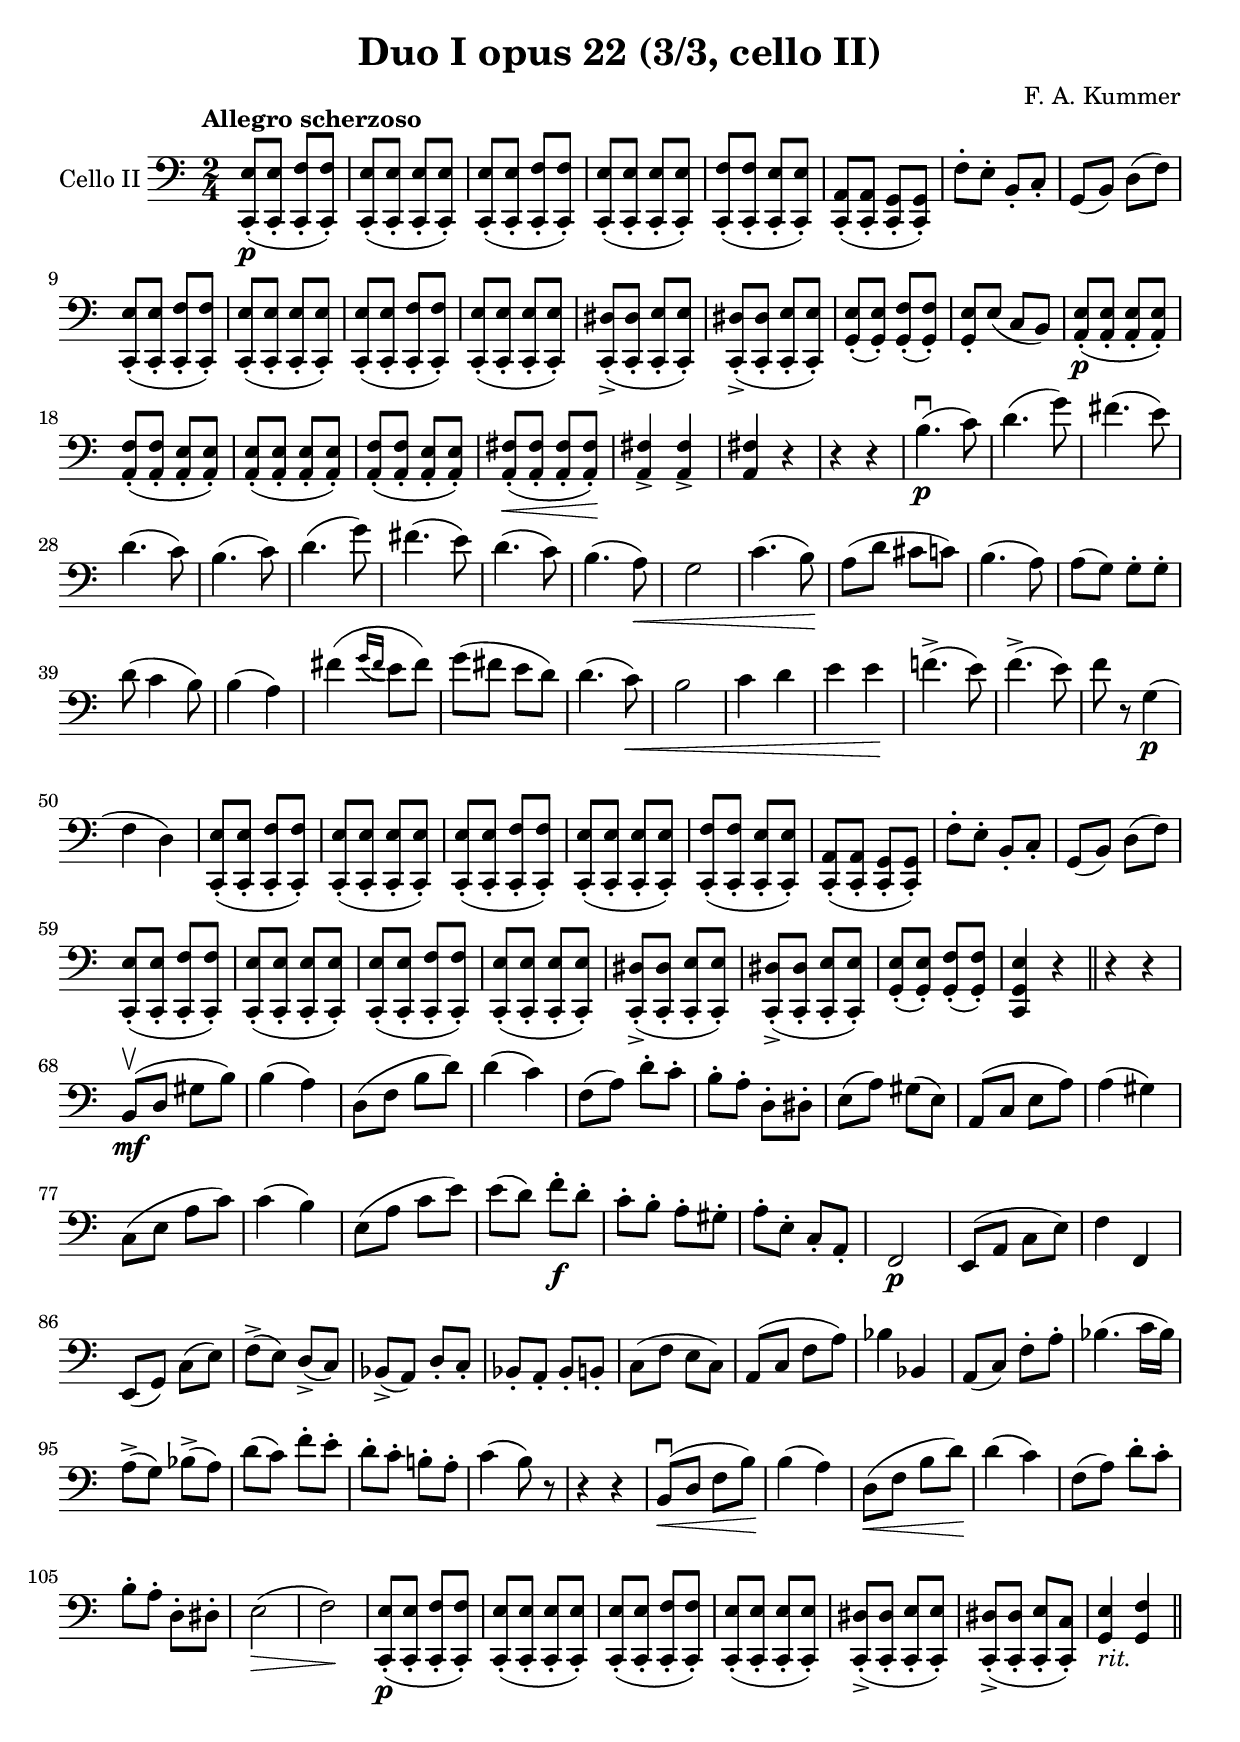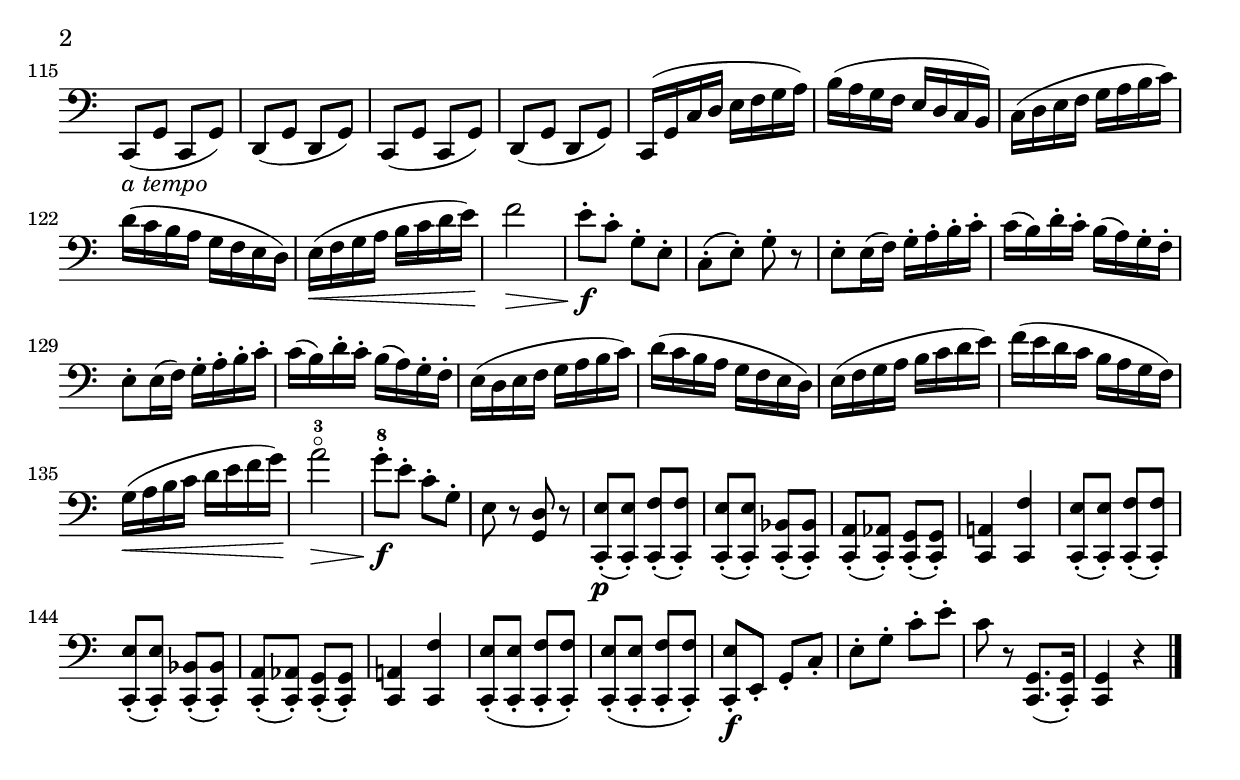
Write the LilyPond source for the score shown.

#(set-global-staff-size 21)

\version "2.18.2"

\header {
  title    = "Duo I opus 22 (3/3, cello II)"
  composer = "F. A. Kummer"
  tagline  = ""
}

\language "italiano"

allonger = \markup {
  \center-column {
    \combine
    \draw-line #'(-4 . 0)
    \arrow-head #X #RIGHT ##f
  }
}

allongercourt = \markup {
  \center-column {
    \combine
    \draw-line #'(-2 . 0)
    \arrow-head #X #RIGHT ##f
  }
}

retenir = \markup {
  \center-column {
    \concat {
      \arrow-head #X #LEFT ##f
      \hspace #-1
      \draw-line #'(-4 . 0)
    }
  }
}

retenirAppuyer = \markup {
  \center-column {
    \concat {
      \arrow-head #X #LEFT ##f
      \hspace #-1
      \override #'(thickness . 3)
      \draw-line #'(-4 . 0)
    }
  }
}

extup = \markup {
  \center-column {
    \arrow-head #Y #UP ##t
  }
}

extdown = \markup {
  \center-column {
    \arrow-head #Y #DOWN ##t
  }
}

extover = \markup {
  \center-column {
    \beam #0.75 #0 #0.75
  }
}

\score {
  \new Staff
  \with {instrumentName = #"Cello II"}
  {
    \override Hairpin.to-barline = ##f
    \tempo "Allegro scherzoso"
    \time 2/4
    \key do \major
    \clef bass
    <<do,8-.\p( mi8>>
    <<do,8-. mi8>>
    <<do,8-. fa8>>
    <<do,8-.) fa8>>                                                    % 1
    <<do,8-.( mi8>>
    <<do,8-. mi8>>
    <<do,8-. mi8>>
    <<do,8-.) mi8>>                                                    % 2
    <<do,8-.( mi8>>
    <<do,8-. mi8>>
    <<do,8-. fa8>>
    <<do,8-.) fa8>>                                                    % 3
    <<do,8-.( mi8>>
    <<do,8-. mi8>>
    <<do,8-. mi8>>
    <<do,8-.) mi8>>                                                    % 4
    <<do,8-.( fa8>>
    <<do,8-. fa8>>
    <<do,8-. mi8>>
    <<do,8-.) mi8>>                                                    % 5
    <<do,8-.( la,8>>
    <<do,8-. la,8>>
    <<do,8-. sol,8>>
    <<do,8-.) sol,8>>                                                  % 6
    fa8-. mi8-. si,8-. do8-.                                           % 7
    sol,8(si,8) re8(fa8)                                               % 8
    <<do,8-.( mi8>>
    <<do,8-. mi8>>
    <<do,8-. fa8>>
    <<do,8-.) fa8>>                                                    % 9
    <<do,8-.( mi8>>
    <<do,8-. mi8>>
    <<do,8-. mi8>>
    <<do,8-.) mi8>>                                                    % 10
    <<do,8-.( mi8>>
    <<do,8-. mi8>>
    <<do,8-. fa8>>
    <<do,8-.) fa8>>                                                    % 11
    <<do,8-.( mi8>>
    <<do,8-. mi8>>
    <<do,8-. mi8>>
    <<do,8-.) mi8>>                                                    % 12
    <<do,8-.->( red8>>
    <<do,8-. red8>>
    <<do,8-. mi8>>
    <<do,8-.) mi8>>                                                    % 13
    <<do,8-.->( red8>>
    <<do,8-. red8>>
    <<do,8-. mi8>>
    <<do,8-.) mi8>>                                                    % 14
    <<sol,8-.( mi8>>
    <<sol,8-.) mi8>>
    <<sol,8-.( fa8>>
    <<sol,8-.) fa8>>                                                   % 15
    <<sol,8-. mi8>>
    mi8(do8 si,8)                                                      % 16
    <<la,8-.\p( mi8>>
    <<la,8-. mi8>>
    <<la,8-. mi8>>
    <<la,8-.) mi8>>                                                    % 17
    <<la,8-.( fa8>>
    <<la,8-. fa8>>
    <<la,8-. mi8>>
    <<la,8-.) mi8>>                                                    % 18
    <<la,8-.( mi8>>
    <<la,8-. mi8>>
    <<la,8-. mi8>>
    <<la,8-.) mi8>>                                                    % 19
    <<la,8-.( fa8>>
    <<la,8-. fa8>>
    <<la,8-. mi8>>
    <<la,8-.) mi8>>                                                    % 20
    <<la,8-.\<( fad8>>
    <<la,8-. fad8>>
    <<la,8-. fad8>>
    <<la,8-.)\! fad8>>                                                 % 21
    <<la,4-> fad4>>
    <<la,4-> fad4>>                                                    % 22
    <<la,4 fad4>> r4                                                   % 23
    r4 r4                                                              % 24
    si4.\p\downbow(do'8)                                               % 25
    re'4.(sol'8)                                                       % 26
    fad'4.(mi'8)                                                       % 27
    re'4.(do'8)                                                        % 28
    si4.(do'8)                                                         % 29
    re'4.(sol'8)                                                       % 30
    fad'4.(mi'8)                                                       % 31
    re'4.(do'8)                                                        % 32
    si4.(la8)\<                                                        % 33
    sol2                                                               % 34
    do'4.(si8)\!                                                       % 35
    la8(re'8 dod'8 do'8)                                               % 36
    si4.(la8)                                                          % 37
    la8(sol8) sol8-. sol8-.                                            % 38
    re'8(do'4 si8)                                                     % 39
    si4(la4)                                                           % 40
    fad'4(
    \appoggiatura {sol'16 fad'16}
    mi'8 fad'8)                                                        % 41
    sol'8(fad'8 mi'8 re'8)                                             % 42
    re'4.(do'8)\<                                                      % 43
    si2                                                                % 44
    do'4 re'4                                                          % 45
    mi'4 mi'4\!                                                        % 46
    fa'!4.->(mi'8)                                                     % 47
    fa'4.->(mi'8)                                                      % 48
    fa'8 r8 sol4\p(                                                    % 49
    fa4 re4)                                                           % 50
    <<do,8-.( mi8>>
    <<do,8-. mi8>>
    <<do,8-. fa8>>
    <<do,8-.) fa8>>                                                    % 51
    <<do,8-.( mi8>>
    <<do,8-. mi8>>
    <<do,8-. mi8>>
    <<do,8-.) mi8>>                                                    % 52
    <<do,8-.( mi8>>
    <<do,8-. mi8>>
    <<do,8-. fa8>>
    <<do,8-.) fa8>>                                                    % 53
    <<do,8-.( mi8>>
    <<do,8-. mi8>>
    <<do,8-. mi8>>
    <<do,8-.) mi8>>                                                    % 54
    <<do,8-.( fa8>>
    <<do,8-. fa8>>
    <<do,8-. mi8>>
    <<do,8-.) mi8>>                                                    % 55
    <<do,8-.( la,8>>
    <<do,8-. la,8>>
    <<do,8-. sol,8>>
    <<do,8-.) sol,8>>                                                  % 56
    fa8-. mi8-. si,8-. do8-.                                           % 57
    sol,8(si,8) re8(fa8)                                               % 58
    <<do,8-.( mi8>>
    <<do,8-. mi8>>
    <<do,8-. fa8>>
    <<do,8-.) fa8>>                                                    % 59
    <<do,8-.( mi8>>
    <<do,8-. mi8>>
    <<do,8-. mi8>>
    <<do,8-.) mi8>>                                                    % 60
    <<do,8-.( mi8>>
    <<do,8-. mi8>>
    <<do,8-. fa8>>
    <<do,8-.) fa8>>                                                    % 61
    <<do,8-.( mi8>>
    <<do,8-. mi8>>
    <<do,8-. mi8>>
    <<do,8-.) mi8>>                                                    % 62
    <<do,8-.->( red8>>
    <<do,8-. red8>>
    <<do,8-. mi8>>
    <<do,8-.) mi8>>                                                    % 63
    <<do,8-.->( red8>>
    <<do,8-. red8>>
    <<do,8-. mi8>>
    <<do,8-.) mi8>>                                                    % 64
    <<sol,8-.( mi8>>
    <<sol,8-.) mi8>>
    <<sol,8-.( fa8>>
    <<sol,8-.) fa8>>                                                   % 65
    <<do,4 sol,4 mi4>> r4                                              % 66
    \bar "||"
    r4 r4                                                              % 67
    si,8\mf\upbow(re8 sold8 si8)                                       % 68
    si4(la4)                                                           % 69
    re8(fa8 si8 re'8)                                                  % 70
    re'4(do'4)                                                         % 71
    fa8(la8) re'8-. do'8-.                                             % 72
    si8-. la8-. re8-. red8-.                                           % 73
    mi8(la8) sold8(mi8)                                                % 74
    la,8(do8 mi8 la8)                                                  % 75
    la4(sold4)                                                         % 76
    do8(mi8 la8 do'8)                                                  % 77
    do'4(si4)                                                          % 78
    mi8(la8 do'8 mi'8)                                                 % 79
    mi'8(re'8) fa'8\f-. re'8-.                                         % 80
    do'8-. si8-. la8-. sold8-.                                         % 81
    la8-. mi8-. do8-. la,8-.                                           % 82
    fa,2\p                                                             % 83
    mi,8(la,8 do8 mi8)                                                 % 84
    fa4 fa,4                                                           % 85
    mi,8(sol,8) do8(mi8)                                               % 86
    fa8->(mi8) re8->(do8)                                              % 87
    sib,8->(la,8) re8-. do8-.                                          % 88
    sib,8-. la,8-. sib,8-. si,8-.                                      % 89
    do8(fa8 mi8 do8)                                                   % 90
    la,8(do8 fa8 la8)                                                  % 91
    sib4 sib,4                                                         % 92
    la,8(do8) fa8-. la8-.                                              % 93
    sib4.(do'16 sib16)                                                 % 94
    la8->(sol8) sib8->(la8)                                            % 95
    re'8(do'8) fa'8-. mi'8-.                                           % 96
    re'8-. do'8-. si!8-. la8-.                                         % 97
    do'4(si8) r8                                                       % 98
    r4 r4                                                              % 99
    si,8\downbow\<(re8 fa8 si8)\!                                      % 100
    si4(la4)                                                           % 101
    re8\<(fa8 si8 re'8)\!                                              % 102
    re'4(do'4)                                                         % 103
    fa8(la8) re'8-. do'8-.                                             % 104
    si8-. la8-. re8-. red8-.                                           % 105
    mi2\>(                                                             % 106
    fa2)\!                                                             % 107
    <<do,8-.\p( mi8>>
    <<do,8-. mi8>>
    <<do,8-. fa8>>
    <<do,8-.) fa8>>                                                    % 108
    <<do,8-.( mi8>>
    <<do,8-. mi8>>
    <<do,8-. mi8>>
    <<do,8-.) mi8>>                                                    % 109
    <<do,8-.( mi8>>
    <<do,8-. mi8>>
    <<do,8-. fa8>>
    <<do,8-.) fa8>>                                                    % 110
    <<do,8-.( mi8>>
    <<do,8-. mi8>>
    <<do,8-. mi8>>
    <<do,8-.) mi8>>                                                    % 111
    <<do,8-.->( red8>>
    <<do,8-. red8>>
    <<do,8-. mi8>>
    <<do,8-.) mi8>>                                                    % 112
    <<do,8-.->( red8>>
    <<do,8-. red8>>
    <<do,8-. mi8>>
    <<do,8-.) do8>>                                                    % 113
    <<sol,4_\markup{\italic "rit."} mi4>>
    <<sol,4 fa4>>                                                      % 114
    \bar "||"
    do,8_\markup{\italic "a tempo"}(sol,8 do,8 sol,8)                  % 115
    re,8(sol,8 re,8 sol,8)                                             % 116
    do,8(sol,8 do,8 sol,8)                                             % 117
    re,8(sol,8 re,8 sol,8)                                             % 118
    do,16(sol,16 do16 re16 mi16 fa16 sol16 la16)                       % 119
    si16(la16 sol16 fa16 mi16 re16 do16 si,16)                         % 120
    do16(re16 mi16 fa16 sol16 la16 si16 do'16)                         % 121
    re'16(do'16 si16 la16 sol16 fa16 mi16 re16)                        % 122
    mi16\<(fa16 sol16 la16 si16 do'16 re'16 mi'16)\!                   % 123
    fa'2\>                                                             % 124
    mi'8-.\!\f do'8-. sol8-. mi8-.                                     % 125
    do8-.(mi8-.) sol8-. r8                                             % 126
    mi8-. mi16(fa16) sol16-. la16-. si16-. do'16-.                     % 127
    do'16(si16) re'16-. do'16-. si16(la16) sol16-. fa16-.              % 128
    mi8-. mi16(fa16) sol16-. la16-. si16-. do'16-.                     % 129
    do'16(si16) re'16-. do'16-. si16(la16) sol16-. fa16-.              % 130
    mi16(re16 mi16 fa16 sol16 la16 si16 do'16)                         % 131
    re'16(do'16 si16 la16 sol16 fa16 mi16 re16)                        % 132
    mi16(fa16 sol16 la16 si16 do'16 re'16 mi'16)                       % 133
    fa'16(mi'16 re'16 do'16 si16 la16 sol16 fa16)                      % 134
    sol16\<(la16 si16 do'16 re'16 mi'16 fa'16 sol'16)\!                % 135
    la'2-3\flageolet\>                                                 % 136
    sol'8-8-.\!\f mi'8-. do'8-. sol8-.                                 % 137
    mi8 r8 <<sol,8 re8>> r8                                            % 138
    <<do,8-.\p( mi8>>
    <<do,8-.) mi8>>
    <<do,8-.( fa8>>
    <<do,8-.) fa8>>                                                    % 139
    <<do,8-.( mi8>>
    <<do,8-.) mi8>>
    <<do,8-.( sib,8>>
    <<do,8-.) sib,8>>                                                  % 140
    <<do,8-.( la,8>>
    <<do,8-.) lab,8>>
    <<do,8-.( sol,8>>
    <<do,8-.) sol,8>>                                                  % 141
    <<do,4 la,!4>>
    <<do,4 fa4>>                                                       % 142
    <<do,8-.( mi8>>
    <<do,8-.) mi8>>
    <<do,8-.( fa8>>
    <<do,8-.) fa8>>                                                    % 143
    <<do,8-.( mi8>>
    <<do,8-.) mi8>>
    <<do,8-.( sib,8-.>>
    <<do,8-.) sib,8-.>>                                                % 144
    <<do,8-.( la,8>>
    <<do,8-.) lab,8>>
    <<do,8-.( sol,8>>
    <<do,8-.) sol,8>>                                                  % 145
    <<do,4 la,!4>> <<do,4 fa4>>                                        % 146
    <<do,8-.( mi8>>
    <<do,8-. mi8>>
    <<do,8-. fa8>>
    <<do,8-.) fa8>>                                                    % 147
    <<do,8-.( mi8>>
    <<do,8-. mi8>>
    <<do,8-. fa8>>
    <<do,8-.) fa8>>                                                    % 148
    <<do,8-.\f mi8>> mi,8-. sol,8-. do8-.                              % 149
    mi8-. sol8-. do'8-. mi'8-.                                         % 150
    do'8 r8 <<do,8.( sol,8.>> <<do,16-.) sol,16>>                      % 151
    <<do,4 sol,4>> r4                                                  % 152
    \bar "|."
   }
}